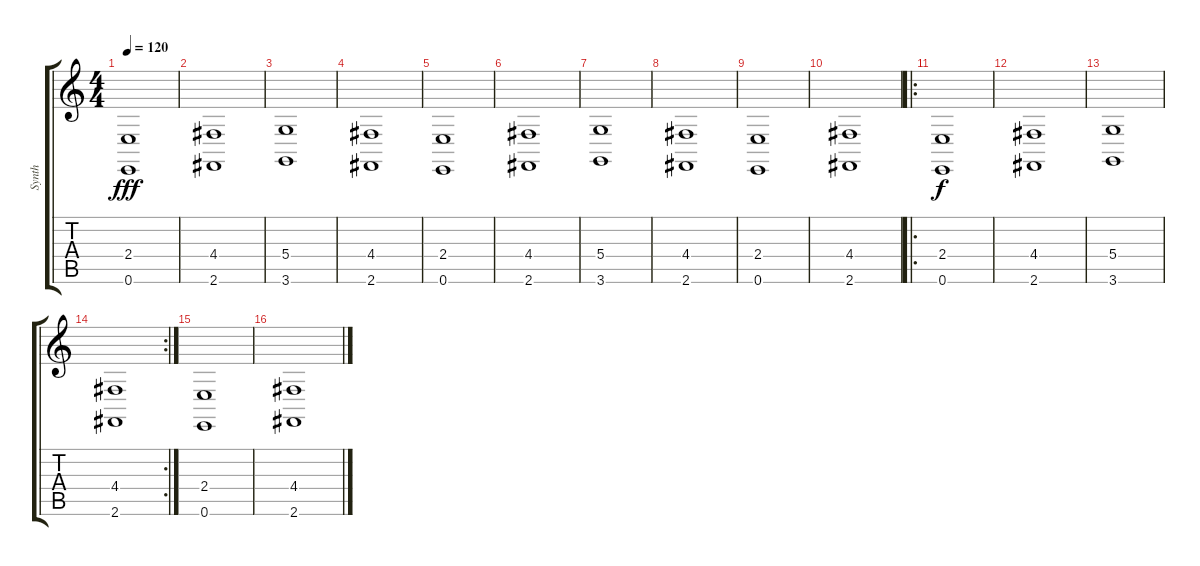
\track ("Synth" "Synth") {instrument pad3polysynth}
\staff {score tabs}
\tuning (E4 B3 G3 D3 A2 E2) {hide}
\ts (4 4)
\tempo 120
\clef g2
\ks c
(2.4 0.6).1{dy fff volume 2 instrument pad3polysynth} |
(4.4 2.6).1{volume 4} |
(5.4 3.6).1{volume 6} |
(4.4 2.6).1{volume 7} |
(2.4 0.6).1{volume 9} |
(4.4 2.6).1{volume 10} |
(5.4 3.6).1{volume 12} |
(4.4 2.6).1{volume 13} |
(2.4 0.6).1{volume 14} |
(4.4 2.6).1{volume 16} |
\ro
(2.4 0.6).1{dy f} |
(4.4 2.6).1 |
(5.4 3.6).1 |
\rc 2
(4.4 2.6).1 |
(2.4 0.6).1 |
(4.4 2.6).1
